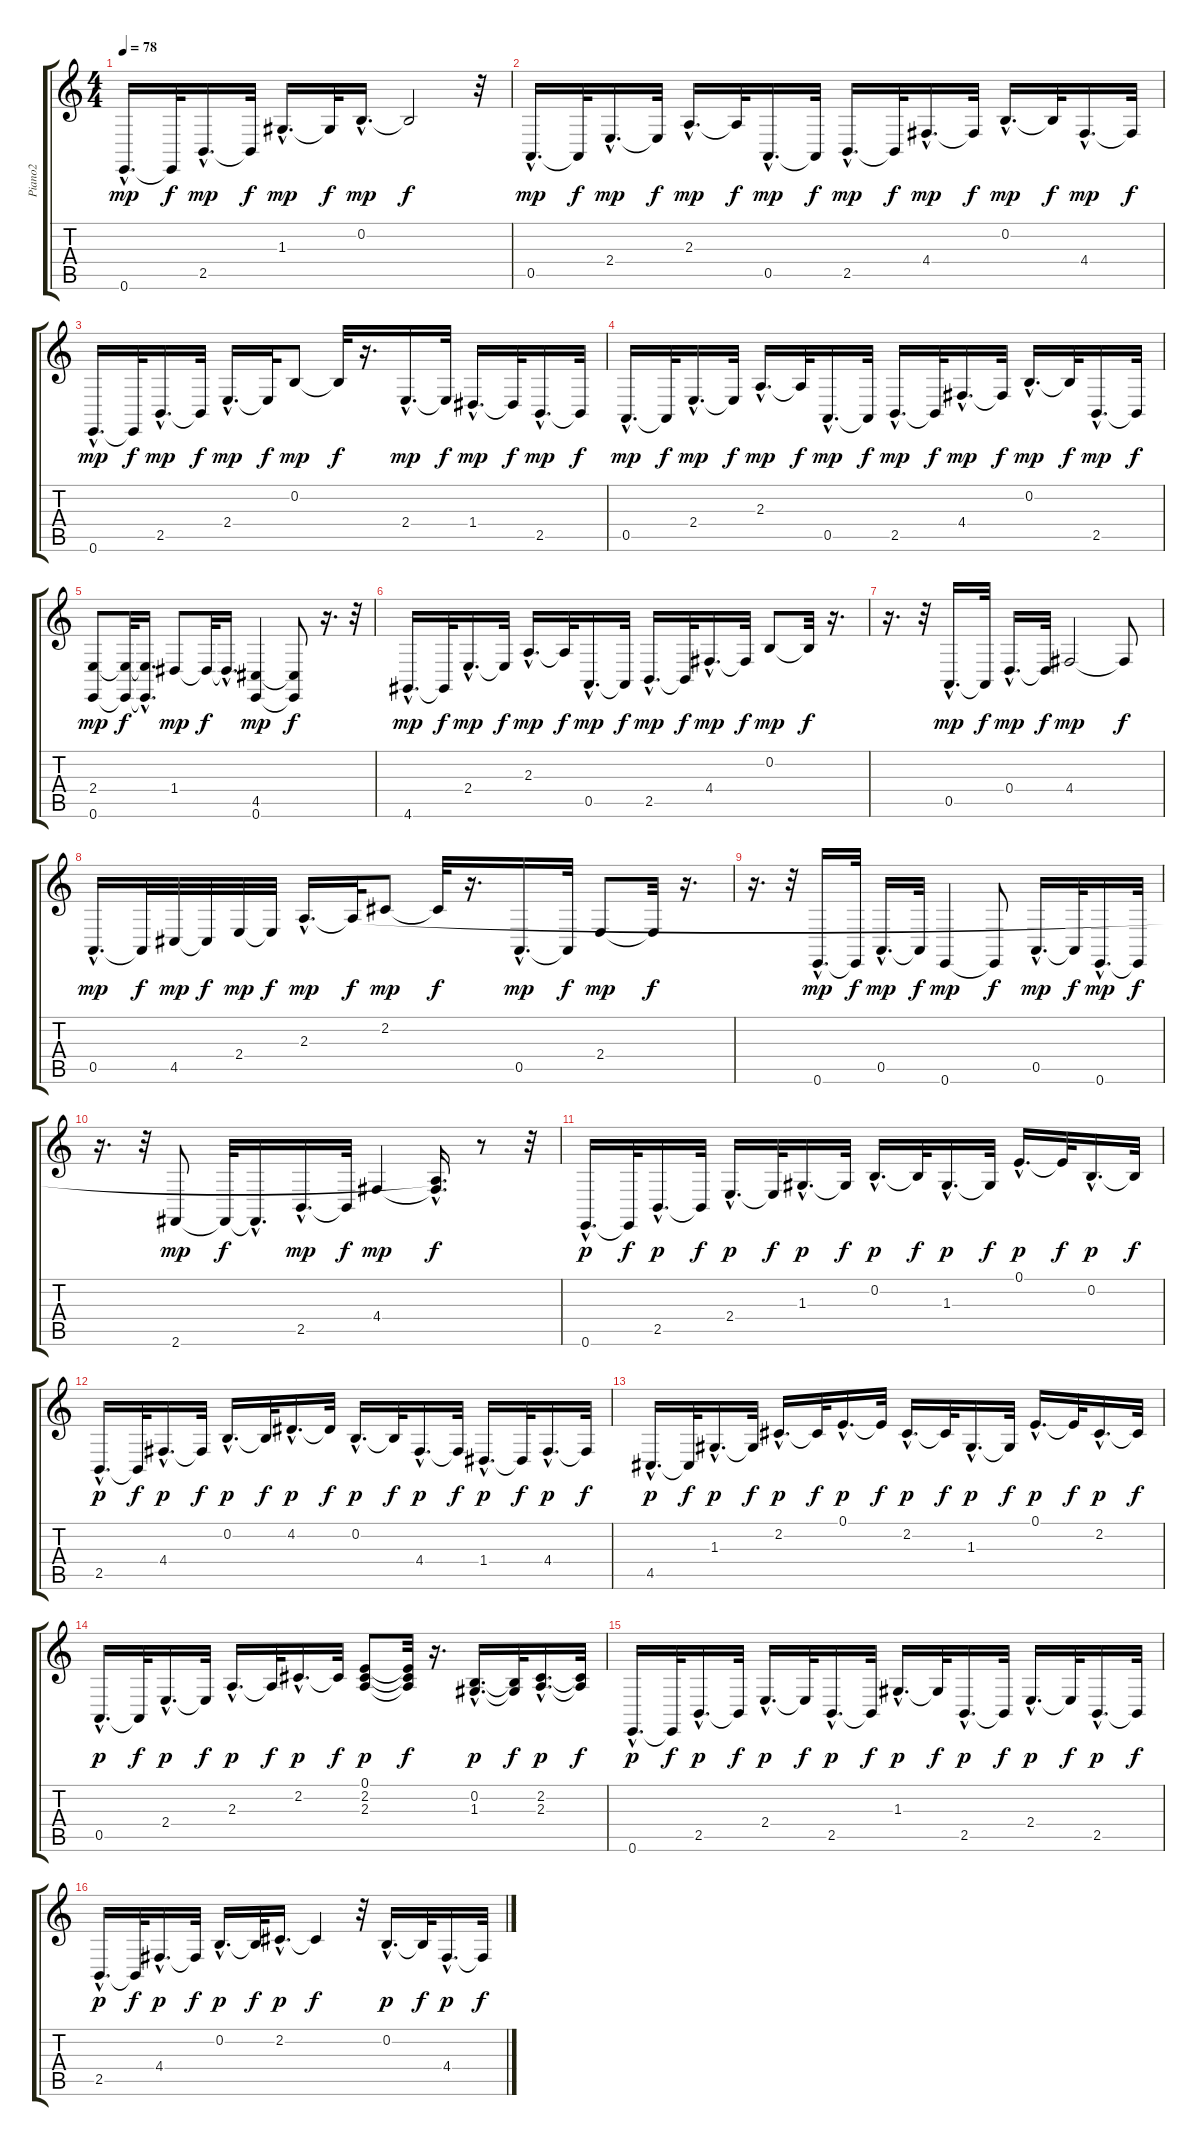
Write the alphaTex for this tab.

\track ("Piano2" "Piano2") {instrument brightacousticpiano}
\staff {score tabs}
\tuning (E4 B3 G3 D3 A2 E2) {hide}
\ts (4 4)
\tempo 78
\clef g2
\ks c
0.6{hac}.16{d dy mp} 0.6{t}.32{dy f} 2.5{hac}.16{d dy mp} 2.5{t}.32{dy f} 1.3{hac}.16{d dy mp} 1.3{t}.32{dy f} 0.2{hac}.16{d dy mp} 0.2{t}.2{dy f} r.32 |
0.5{hac}.16{d dy mp} 0.5{t}.32{dy f} 2.4{hac}.16{d dy mp} 2.4{t}.32{dy f} 2.3{hac}.16{d dy mp} 2.3{t}.32{dy f} 0.5{hac}.16{d dy mp} 0.5{t}.32{dy f} 2.5{hac}.16{d dy mp} 2.5{t}.32{dy f} 4.4{hac}.16{d dy mp} 4.4{t}.32{dy f} 0.2{hac}.16{d dy mp} 0.2{t}.32{dy f} 4.4{hac}.16{d dy mp} 4.4{t}.32{dy f} |
0.6{hac}.16{d dy mp} 0.6{t}.32{dy f} 2.5{hac}.16{d dy mp} 2.5{t}.32{dy f} 2.4{hac}.16{d dy mp} 2.4{t}.32{dy f} 0.2.8{dy mp} 0.2{t}.32{dy f} r.16{d} 2.4{hac}.16{d dy mp} 2.4{t}.32{dy f} 1.4{hac}.16{d dy mp} 1.4{t}.32{dy f} 2.5{hac}.16{d dy mp} 2.5{t}.32{dy f} |
0.5{hac}.16{d dy mp} 0.5{t}.32{dy f} 2.4{hac}.16{d dy mp} 2.4{t}.32{dy f} 2.3{hac}.16{d dy mp} 2.3{t}.32{dy f} 0.5{hac}.16{d dy mp} 0.5{t}.32{dy f} 2.5{hac}.16{d dy mp} 2.5{t}.32{dy f} 4.4{hac}.16{d dy mp} 4.4{t}.32{dy f} 0.2{hac}.16{d dy mp} 0.2{t}.32{dy f} 2.5{hac}.16{d dy mp} 2.5{t}.32{dy f} |
(2.4 0.6).8{dy mp} (2.4{t} 0.6{t}).32{dy f} (2.4{hac t} 0.6{hac t}).16{d} 1.4.8{dy mp} 1.4{t}.32{dy f} 1.4{hac t}.16{d} (4.5 0.6).4{dy mp} (4.5{t} 0.6{t}).8{dy f} r.16{d} r.32 |
4.6{hac}.16{d dy mp} 4.6{t}.32{dy f} 2.4{hac}.16{d dy mp} 2.4{t}.32{dy f} 2.3{hac}.16{d dy mp} 2.3{t}.32{dy f} 0.5{hac}.16{d dy mp} 0.5{t}.32{dy f} 2.5{hac}.16{d dy mp} 2.5{t}.32{dy f} 4.4{hac}.16{d dy mp} 4.4{t}.32{dy f} 0.2.8{dy mp} 0.2{t}.32{dy f} r.16{d} |
r.16{d} r.32 0.5{hac}.16{d dy mp} 0.5{t}.32{dy f} 0.4{hac}.16{d dy mp} 0.4{t}.32{dy f} 4.4.2{dy mp} 4.4{t}.8{dy f} |
0.5{hac}.16{d dy mp} 0.5{t}.32{dy f} 4.5.32{dy mp} 4.5{t}.32{dy f} 2.4.32{dy mp} 2.4{t}.32{dy f} 2.3{hac}.16{d dy mp} 2.3{t}.32{dy f} 2.2.8{dy mp} 2.2{t}.32{dy f} r.16{d} 0.5{hac}.16{d dy mp} 0.5{t}.32{dy f} 2.4.8{dy mp} 2.4{t}.32{dy f} r.16{d} |
r.16{d} r.32 0.6{hac}.16{d dy mp} 0.6{t}.32{dy f} 0.5{hac}.16{d dy mp} 0.5{t}.32{dy f} 0.6.4{dy mp} 0.6{t}.8{dy f} 0.5{hac}.16{d dy mp} 0.5{t}.32{dy f} 0.6{hac}.16{d dy mp} 0.6{t}.32{dy f} |
r.16{d} r.32 2.6.8{dy mp} 2.6{t}.32{dy f} 2.6{hac t}.16{d} 2.5{hac}.16{d dy mp} 2.5{t}.32{dy f} 4.4.4{dy mp} (2.3{hac t} 4.4{hac t}).16{d dy f} r.8 r.32 |
0.6{hac}.16{d dy p} 0.6{t}.32{dy f} 2.5{hac}.16{d dy p} 2.5{t}.32{dy f} 2.4{hac}.16{d dy p} 2.4{t}.32{dy f} 1.3{hac}.16{d dy p} 1.3{t}.32{dy f} 0.2{hac}.16{d dy p} 0.2{t}.32{dy f} 1.3{hac}.16{d dy p} 1.3{t}.32{dy f} 0.1{hac}.16{d dy p} 0.1{t}.32{dy f} 0.2{hac}.16{d dy p} 0.2{t}.32{dy f} |
2.5{hac}.16{d dy p} 2.5{t}.32{dy f} 4.4{hac}.16{d dy p} 4.4{t}.32{dy f} 0.2{hac}.16{d dy p} 0.2{t}.32{dy f} 4.2{hac}.16{d dy p} 4.2{t}.32{dy f} 0.2{hac}.16{d dy p} 0.2{t}.32{dy f} 4.4{hac}.16{d dy p} 4.4{t}.32{dy f} 1.4{hac}.16{d dy p} 1.4{t}.32{dy f} 4.4{hac}.16{d dy p} 4.4{t}.32{dy f} |
4.5{hac}.16{d dy p} 4.5{t}.32{dy f} 1.3{hac}.16{d dy p} 1.3{t}.32{dy f} 2.2{hac}.16{d dy p} 2.2{t}.32{dy f} 0.1{hac}.16{d dy p} 0.1{t}.32{dy f} 2.2{hac}.16{d dy p} 2.2{t}.32{dy f} 1.3{hac}.16{d dy p} 1.3{t}.32{dy f} 0.1{hac}.16{d dy p} 0.1{t}.32{dy f} 2.2{hac}.16{d dy p} 2.2{t}.32{dy f} |
0.5{hac}.16{d dy p} 0.5{t}.32{dy f} 2.4{hac}.16{d dy p} 2.4{t}.32{dy f} 2.3{hac}.16{d dy p} 2.3{t}.32{dy f} 2.2{hac}.16{d dy p} 2.2{t}.32{dy f} (0.1 2.2 2.3).8{dy p} (0.1{t} 2.2{t} 2.3{t}).32{dy f} r.16{d} (0.2{hac} 1.3{hac}).16{d dy p} (0.2{t} 1.3{t}).32{dy f} (2.2{hac} 2.3{hac}).16{d dy p} (2.2{t} 2.3{t}).32{dy f} |
0.6{hac}.16{d dy p} 0.6{t}.32{dy f} 2.5{hac}.16{d dy p} 2.5{t}.32{dy f} 2.4{hac}.16{d dy p} 2.4{t}.32{dy f} 2.5{hac}.16{d dy p} 2.5{t}.32{dy f} 1.3{hac}.16{d dy p} 1.3{t}.32{dy f} 2.5{hac}.16{d dy p} 2.5{t}.32{dy f} 2.4{hac}.16{d dy p} 2.4{t}.32{dy f} 2.5{hac}.16{d dy p} 2.5{t}.32{dy f} |
2.5{hac}.16{d dy p} 2.5{t}.32{dy f} 4.4{hac}.16{d dy p} 4.4{t}.32{dy f} 0.2{hac}.16{d dy p} 0.2{t}.32{dy f} 2.2{hac}.16{d dy p} 2.2{t}.4{dy f} r.32 0.2{hac}.16{d dy p} 0.2{t}.32{dy f} 4.4{hac}.16{d dy p} 4.4{t}.32{dy f}
